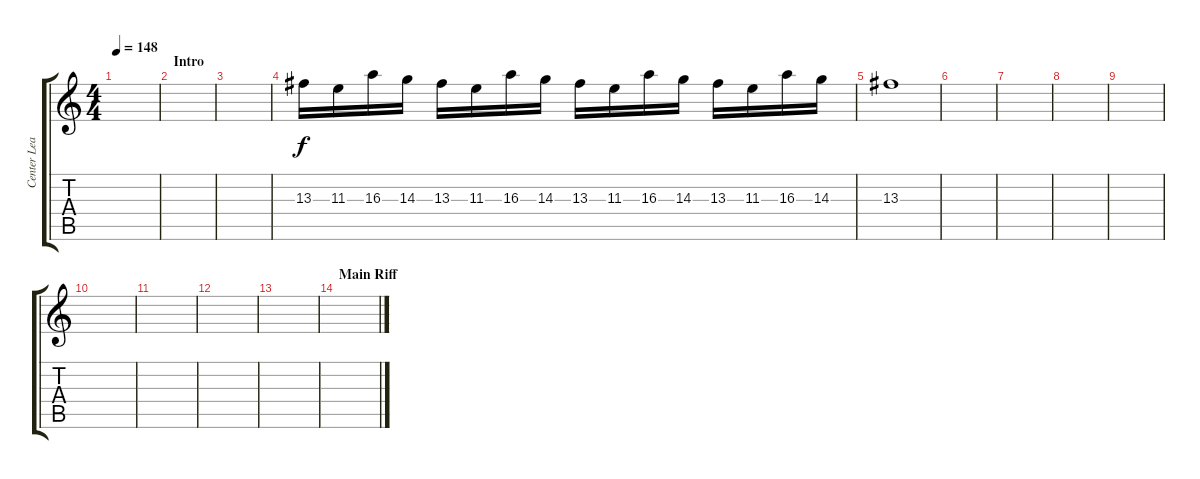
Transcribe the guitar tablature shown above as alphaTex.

\track ("Center Lead 1" "Center Lea") {instrument distortionguitar}
\staff {score tabs}
\tuning (D4 A3 F3 C3 G2 C2) {hide}
\ts (4 4)
\tempo 148
\clef g2
\ks c
|
\section ("" "Intro")
|
|
13.3.16 11.3.16 16.3.16 14.3.16 13.3.16 11.3.16 16.3.16 14.3.16 13.3.16 11.3.16 16.3.16 14.3.16 13.3.16 11.3.16 16.3.16 14.3.16 |
13.3.1 |
|
|
|
|
|
|
|
|
\section ("" "Main Riff")
